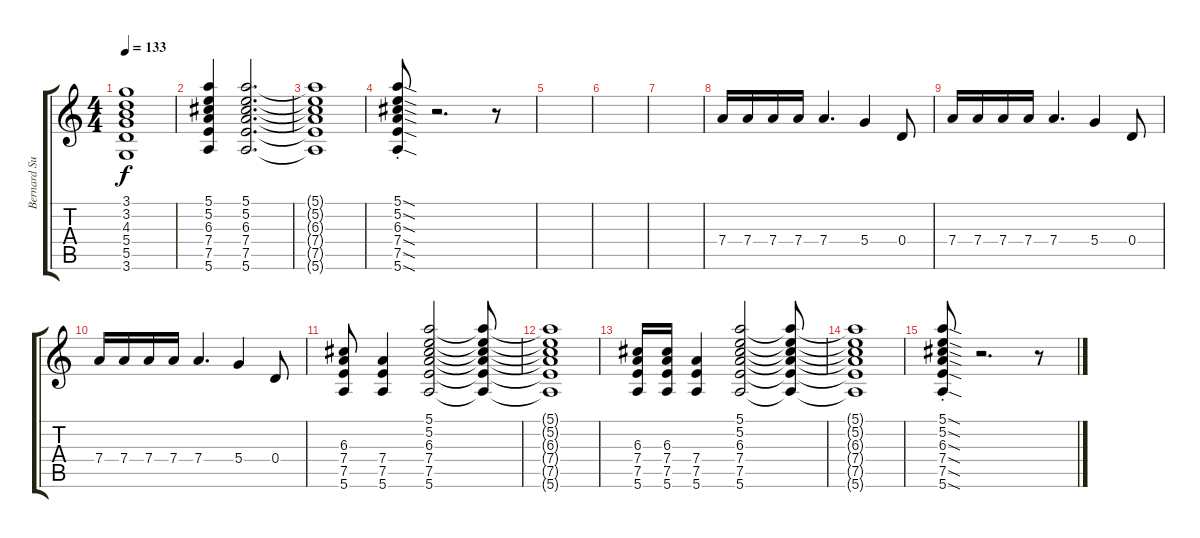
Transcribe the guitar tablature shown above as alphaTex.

\track ("Bernard Sumner - Guitar" "Bernard Su") {instrument distortionguitar}
\staff {score tabs}
\tuning (E4 B3 G3 D3 A2 E2) {hide}
\ts (4 4)
\tempo 133
\clef g2
\ks c
(3.1{t} 3.2{t} 4.3{t} 5.4{t} 5.5{t} 3.6{t}).1{dy f} |
(5.1 5.2 6.3 7.4 7.5 5.6).4 (5.1 5.2 6.3 7.4 7.5 5.6).2{d} |
(5.1{t} 5.2{t} 6.3{t} 7.4{t} 7.5{t} 5.6{t}).1 |
(5.1{sod st} 5.2{sod st} 6.3{sod st} 7.4{sod st} 7.5{sod st} 5.6{sod st}).8 r.2{d} r.8 |
|
|
|
7.4.16{balance 15} 7.4.16 7.4.16 7.4.16 7.4.4{d} 5.4.4 0.4.8 |
7.4.16 7.4.16 7.4.16 7.4.16 7.4.4{d} 5.4.4 0.4.8 |
7.4.16 7.4.16 7.4.16 7.4.16 7.4.4{d} 5.4.4 0.4.8 |
(6.3 7.4 7.5 5.6).8 (7.4 7.5 5.6).4 (5.1 5.2 6.3 7.4 7.5 5.6).2 (5.1{t} 5.2{t} 6.3{t} 7.4{t} 7.5{t} 5.6{t}).8 |
(5.1{t} 5.2{t} 6.3{t} 7.4{t} 7.5{t} 5.6{t}).1 |
(6.3 7.4 7.5 5.6).16 (6.3 7.4 7.5 5.6).16 (7.4 7.5 5.6).4 (5.1 5.2 6.3 7.4 7.5 5.6).2 (5.1{t} 5.2{t} 6.3{t} 7.4{t} 7.5{t} 5.6{t}).8 |
(5.1{t} 5.2{t} 6.3{t} 7.4{t} 7.5{t} 5.6{t}).1 |
(5.1{sod st} 5.2{sod st} 6.3{sod st} 7.4{sod st} 7.5{sod st} 5.6{sod st}).8 r.2{d} r.8
